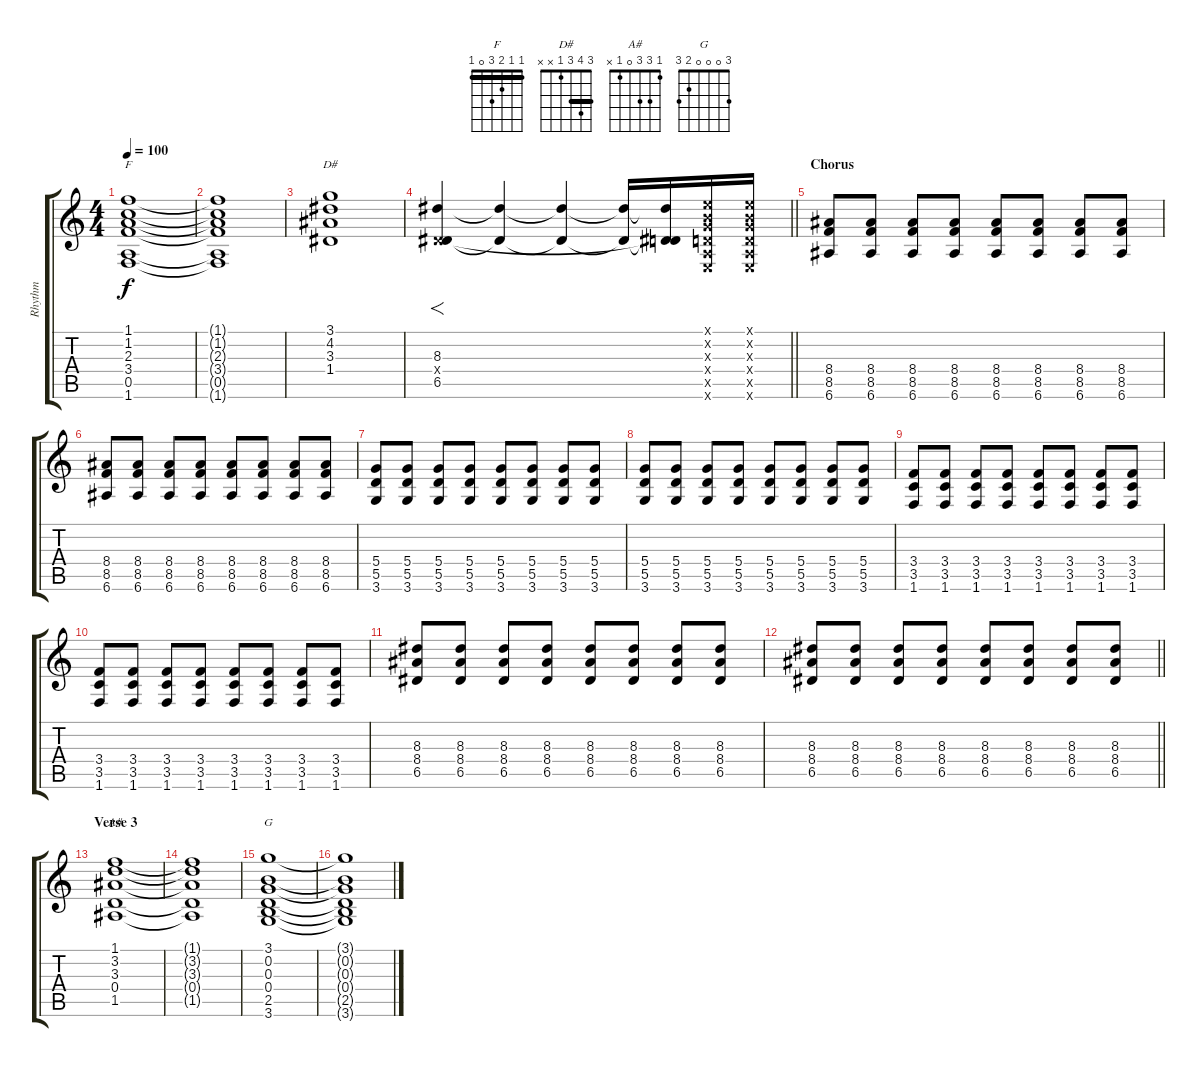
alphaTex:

\track ("Rhythm" "Rhythm") {instrument distortionguitar}
\staff {score tabs}
\tuning (E4 B3 G3 D3 A2 E2) {hide}
\chord ("F" 1 1 2 3 0 1) {barre 1}
\chord ("D#" 3 4 3 1 x x) {barre 3}
\chord ("A#" 1 3 3 0 1 x)
\chord ("G" 3 0 0 0 2 3)
\ts (4 4)
\tempo 100
\clef g2
\ks c
(1.1 1.2 2.3 3.4 0.5 1.6).1{ch "F" dy f} |
(1.1{t} 1.2{t} 2.3{t} 3.4{t} 0.5{t} 1.6{t}).1 |
(3.1 4.2 3.3 1.4).1{ch "D#"} |
\barLineRight lightlight
(8.3 0.4{x} 6.5).4{f instrument distortionguitar} (8.3{t} 6.5{t}).4 (8.3{t} 6.5{t}).4 (8.3{t} 6.5{t}).16 (8.3{t} 0.4{t} 6.5{t}).16 (0.1{x} 0.2{x} 0.3{x} 0.4{x} 0.5{x} 0.6{x}).16 (0.1{x} 0.2{x} 0.3{x} 0.4{x} 0.5{x} 0.6{x}).16 |
\section ("" "Chorus")
(8.4 8.5 6.6).8 (8.4 8.5 6.6).8 (8.4 8.5 6.6).8 (8.4 8.5 6.6).8 (8.4 8.5 6.6).8 (8.4 8.5 6.6).8 (8.4 8.5 6.6).8 (8.4 8.5 6.6).8 |
(8.4 8.5 6.6).8 (8.4 8.5 6.6).8 (8.4 8.5 6.6).8 (8.4 8.5 6.6).8 (8.4 8.5 6.6).8 (8.4 8.5 6.6).8 (8.4 8.5 6.6).8 (8.4 8.5 6.6).8 |
(5.4 5.5 3.6).8 (5.4 5.5 3.6).8 (5.4 5.5 3.6).8 (5.4 5.5 3.6).8 (5.4 5.5 3.6).8 (5.4 5.5 3.6).8 (5.4 5.5 3.6).8 (5.4 5.5 3.6).8 |
(5.4 5.5 3.6).8 (5.4 5.5 3.6).8 (5.4 5.5 3.6).8 (5.4 5.5 3.6).8 (5.4 5.5 3.6).8 (5.4 5.5 3.6).8 (5.4 5.5 3.6).8 (5.4 5.5 3.6).8 |
(3.4 3.5 1.6).8 (3.4 3.5 1.6).8 (3.4 3.5 1.6).8 (3.4 3.5 1.6).8 (3.4 3.5 1.6).8 (3.4 3.5 1.6).8 (3.4 3.5 1.6).8 (3.4 3.5 1.6).8 |
(3.4 3.5 1.6).8 (3.4 3.5 1.6).8 (3.4 3.5 1.6).8 (3.4 3.5 1.6).8 (3.4 3.5 1.6).8 (3.4 3.5 1.6).8 (3.4 3.5 1.6).8 (3.4 3.5 1.6).8 |
(8.3 8.4 6.5).8 (8.3 8.4 6.5).8 (8.3 8.4 6.5).8 (8.3 8.4 6.5).8 (8.3 8.4 6.5).8 (8.3 8.4 6.5).8 (8.3 8.4 6.5).8 (8.3 8.4 6.5).8 |
\barLineRight lightlight
(8.3 8.4 6.5).8 (8.3 8.4 6.5).8 (8.3 8.4 6.5).8 (8.3 8.4 6.5).8 (8.3 8.4 6.5).8 (8.3 8.4 6.5).8 (8.3 8.4 6.5).8 (8.3 8.4 6.5).8 |
\section ("" "Verse 3")
(1.1 3.2 3.3 0.4 1.5).1{ch "A#" instrument electricguitarclean} |
(1.1{t} 3.2{t} 3.3{t} 0.4{t} 1.5{t}).1 |
(3.1 0.2 0.3 0.4 2.5 3.6).1{ch "G"} |
(3.1{t} 0.2{t} 0.3{t} 0.4{t} 2.5{t} 3.6{t}).1
